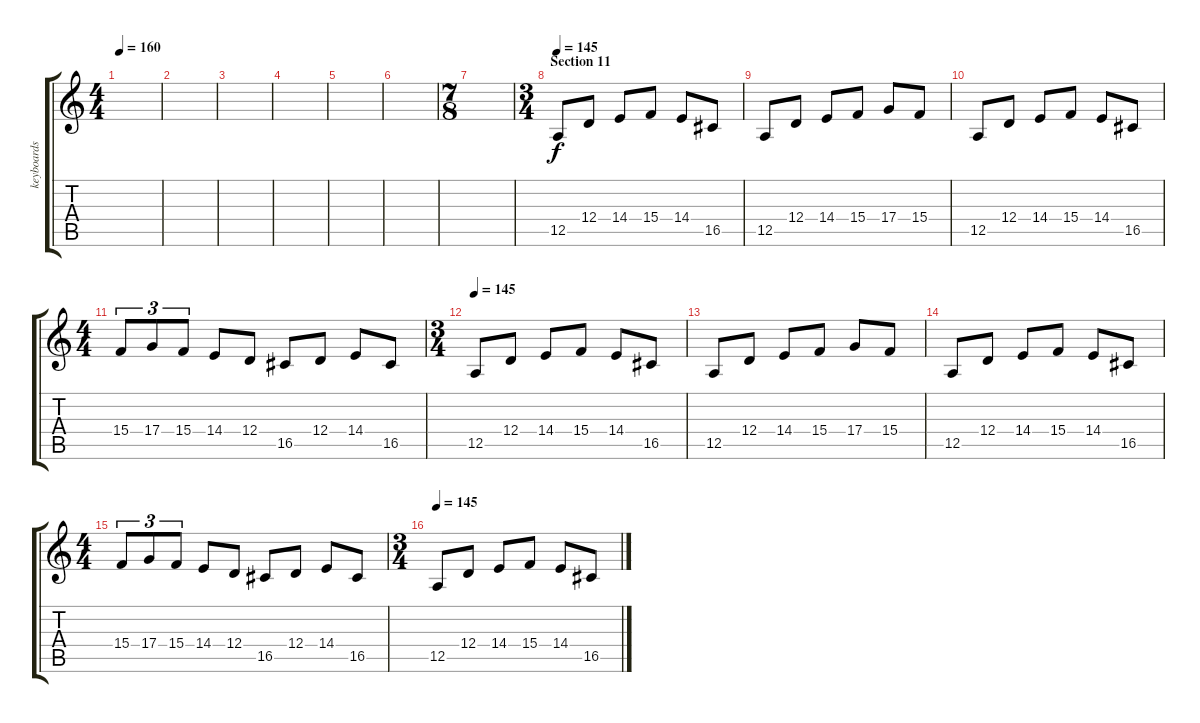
\track ("keyboards" "keyboards") {instrument synthstrings2}
\staff {score tabs}
\tuning (E4 B3 G3 D3 A2 E2) {hide}
\ts (4 4)
\tempo 160
\clef g2
\ks c
|
|
|
|
|
|
\ts (7 8)
|
\ts (3 4)
\section ("" "Section 11")
\tempo 145
12.5.8{volume 11 instrument brightacousticpiano} 12.4.8 14.4.8 15.4.8 14.4.8 16.5.8 |
12.5.8 12.4.8 14.4.8 15.4.8 17.4.8 15.4.8 |
12.5.8 12.4.8 14.4.8 15.4.8 14.4.8 16.5.8 |
\ts (4 4)
15.4.8{tu (3 2)} 17.4.8{tu (3 2)} 15.4.8{tu (3 2)} 14.4.8 12.4.8 16.5.8 12.4.8 14.4.8 16.5.8 |
\ts (3 4)
\tempo 145
12.5.8{volume 11 instrument brightacousticpiano} 12.4.8 14.4.8 15.4.8 14.4.8 16.5.8 |
12.5.8 12.4.8 14.4.8 15.4.8 17.4.8 15.4.8 |
12.5.8 12.4.8 14.4.8 15.4.8 14.4.8 16.5.8 |
\ts (4 4)
15.4.8{tu (3 2)} 17.4.8{tu (3 2)} 15.4.8{tu (3 2)} 14.4.8 12.4.8 16.5.8 12.4.8 14.4.8 16.5.8 |
\ts (3 4)
\tempo 145
12.5.8{volume 11 instrument brightacousticpiano} 12.4.8 14.4.8 15.4.8 14.4.8 16.5.8
